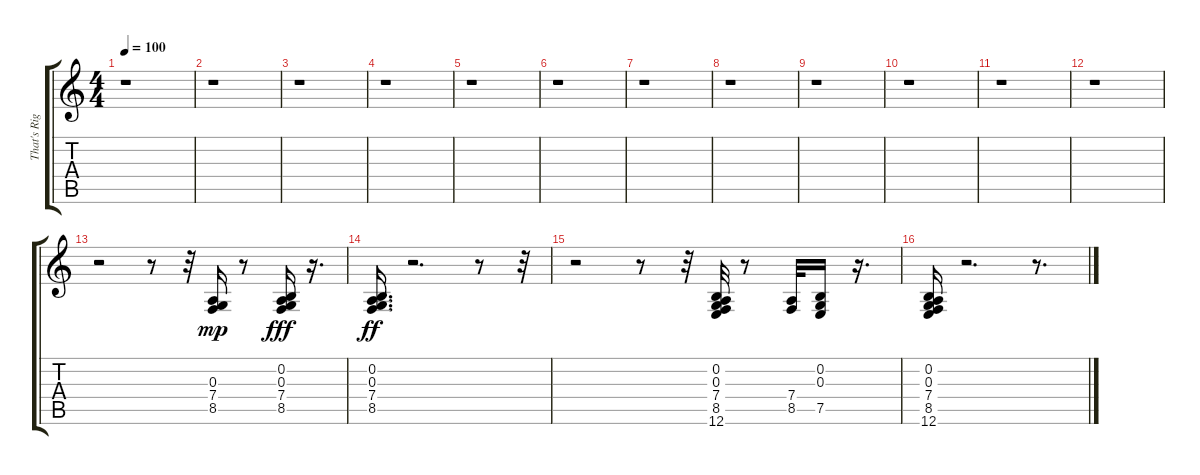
\track ("That's Right Slick" "That's Rig") {instrument breathnoise}
\staff {score tabs}
\tuning (E4 B3 G3 D3 A2 E2) {hide}
\ts (4 4)
\tempo 100
\clef g2
\ks c
r.1{dy ff} |
r.1 |
r.1 |
r.1 |
r.1 |
r.1 |
r.1 |
r.1 |
r.1 |
r.1 |
r.1 |
r.1 |
r.2 r.8 r.32 (0.3 7.4 8.5).16{dy mp} r.8 (0.2 0.3 7.4 8.5).16{dy fff} r.16{d} |
(0.2 0.3 7.4 8.5).16{d dy ff} r.2{d} r.8 r.32 |
r.2 r.8 r.32 (0.2 0.3 7.4 8.5 12.6).32 r.8 (7.4 8.5).32 (0.2 0.3 7.5).16 r.16{d} |
(0.2 0.3 7.4 8.5 12.6).16 r.2{d} r.8{d}
